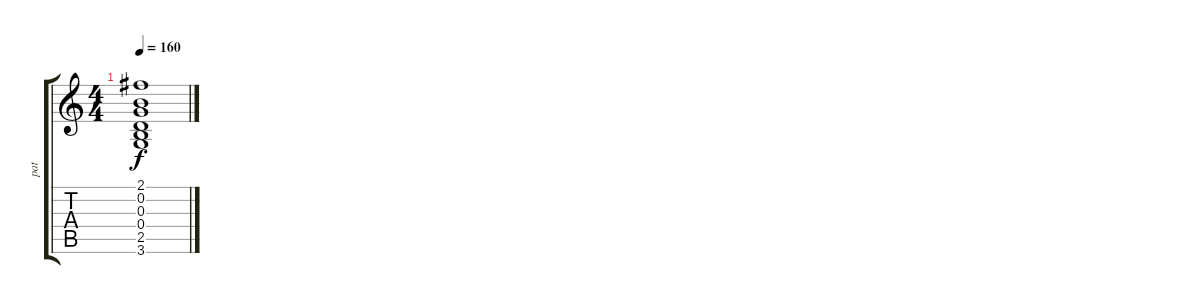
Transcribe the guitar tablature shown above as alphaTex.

\track ("pat" "pat") {instrument acousticguitarsteel}
\staff {score tabs}
\tuning (E4 B3 G3 D3 A2 E2) {hide}
\ts (4 4)
\tempo 160
\clef g2
\ks c
(2.1 0.2 0.3 0.4 2.5 3.6).1{dy f}
